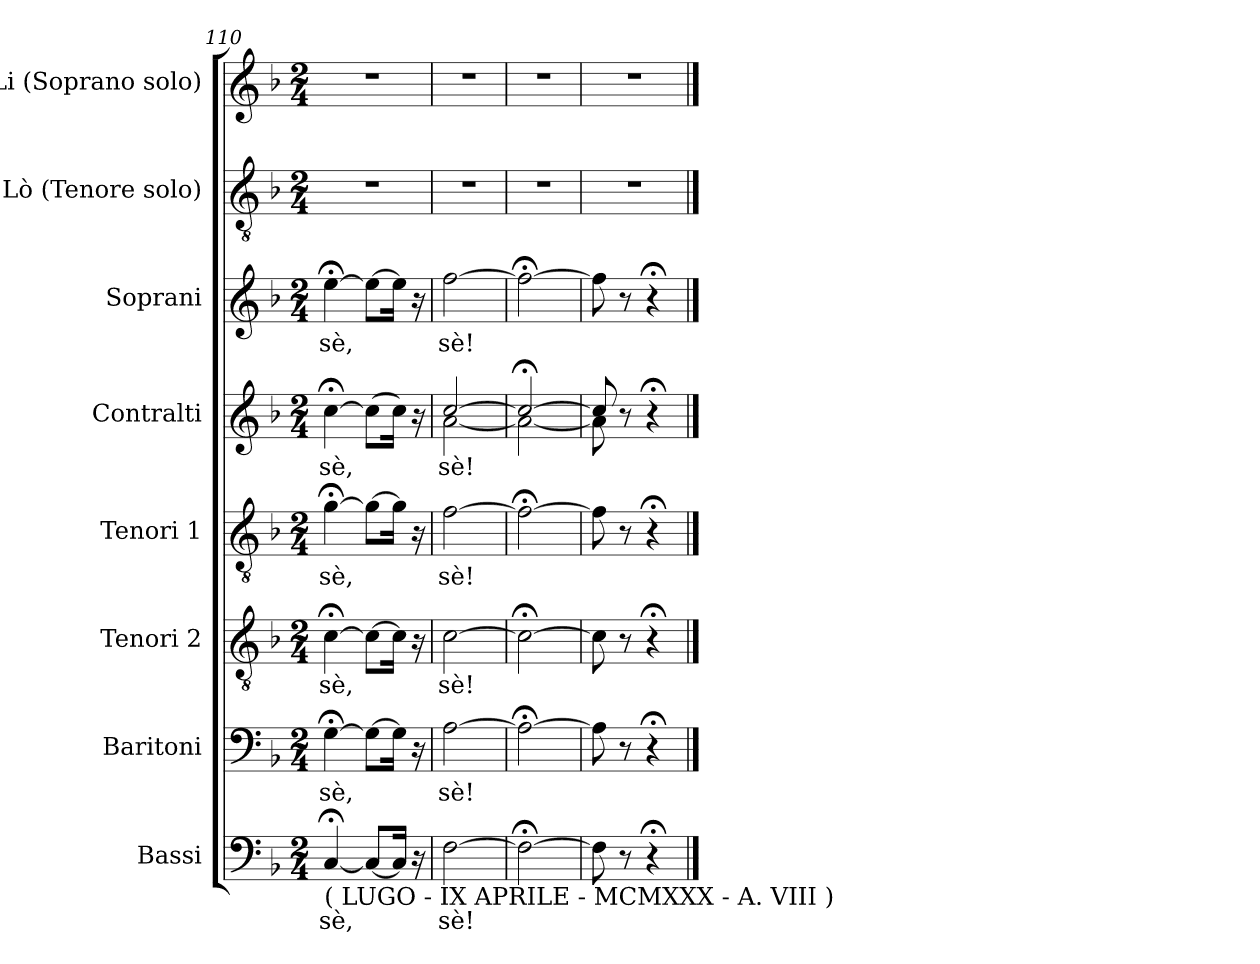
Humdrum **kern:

**kern	**text	**kern	**text	**kern	**text	**kern	**text	**kern	**text	**kern	**text	**kern	**kern
*part8	*part8	*part7	*part7	*part6	*part6	*part5	*part5	*part4	*part4	*part3	*part3	*part2	*part1
*staff8	*staff8	*staff7	*staff7	*staff6	*staff6	*staff5	*staff5	*staff4	*staff4	*staff3	*staff3	*staff2	*staff1
*I"Bassi	*	*I"Baritoni	*	*I"Tenori 2	*	*I"Tenori 1	*	*I"Contralti	*	*I"Soprani	*	*I"Lò (Tenore solo)	*I"Li (Soprano solo)
*I'B.	*	*I'Bar.	*	*I'T. 2	*	*I'T. 1	*	*I'A.	*	*I'S.	*	*I'Lò (T.)	*I'Li (S.)
*clefF4	*	*clefF4	*	*clefGv2	*	*clefGv2	*	*clefG2	*	*clefG2	*	*clefGv2	*clefG2
*k[b-]	*	*k[b-]	*	*k[b-]	*	*k[b-]	*	*k[b-]	*	*k[b-]	*	*k[b-]	*k[b-]
*M2/4	*	*M2/4	*	*M2/4	*	*M2/4	*	*M2/4	*	*M2/4	*	*M2/4	*M2/4
=110	=110	=110	=110	=110	=110	=110	=110	=110	=110	=110	=110	=110	=110
!LO:TX:b:t=( LUGO - IX APRILE - MCMXXX - A. VIII )	!	!	!	!	!	!	!	!	!	!	!	!	!
!	!LO:LY:b	!	!LO:LY:b	!	!LO:LY:b	!	!LO:LY:b	!	!LO:LY:b	!	!LO:LY:b	!	!
[4C;</	sè,	[4G;<\	sè,	[4c;<\	sè,	[4g;<\	sè,	[4cc;<\	sè,	[4ee;<\	sè,	2r	2r
8C/L_	.	8G\L_	.	8c\L_	.	8g\L_	.	(>8cc\L]	.	8ee\L_	.	.	.
16C/Jk]	.	16G\Jk]	.	16c\Jk]	.	16g\Jk]	.	16cc\Jk)	.	16ee\Jk]	.	.	.
16r	.	16r	.	16r	.	16r	.	16r	.	16r	.	.	.
=111	=111	=111	=111	=111	=111	=111	=111	=111	=111	=111	=111	=111	=111
!	!LO:LY:b	!	!LO:LY:b	!	!LO:LY:b	!	!LO:LY:b	!	!LO:LY:b	!	!LO:LY:b	!	!
*	*	*	*	*	*	*	*	*^	*	*	*	*	*
[2F\	sè!	[2A\	sè!	[2c\	sè!	[2f\	sè!	[2cc/	[2a\	sè!	[2ff\	sè!	2r	2r
=112	=112	=112	=112	=112	=112	=112	=112	=112	=112	=112	=112	=112	=112	=112
2F;<\_	.	2A;<\_	.	2c;<\_	.	2f;<\_	.	2cc;</_	2a\_	.	2ff;<\_	.	2r	2r
=113	=113	=113	=113	=113	=113	=113	=113	=113	=113	=113	=113	=113	=113	=113
8F\]	.	8A\]	.	8c\]	.	8f\]	.	8cc/]	8a\]	.	8ff\]	.	2r	2r
8r	.	8r	.	8r	.	8r	.	8r	8ryy	.	8r	.	.	.
4r;<	.	4r;<	.	4r;<	.	4r;<	.	4r;<	4ryy	.	4r;<	.	.	.
*	*	*	*	*	*	*	*	*v	*v	*	*	*	*	*
==	==	==	==	==	==	==	==	==	==	==	==	==	==
*-	*-	*-	*-	*-	*-	*-	*-	*-	*-	*-	*-	*-	*-
